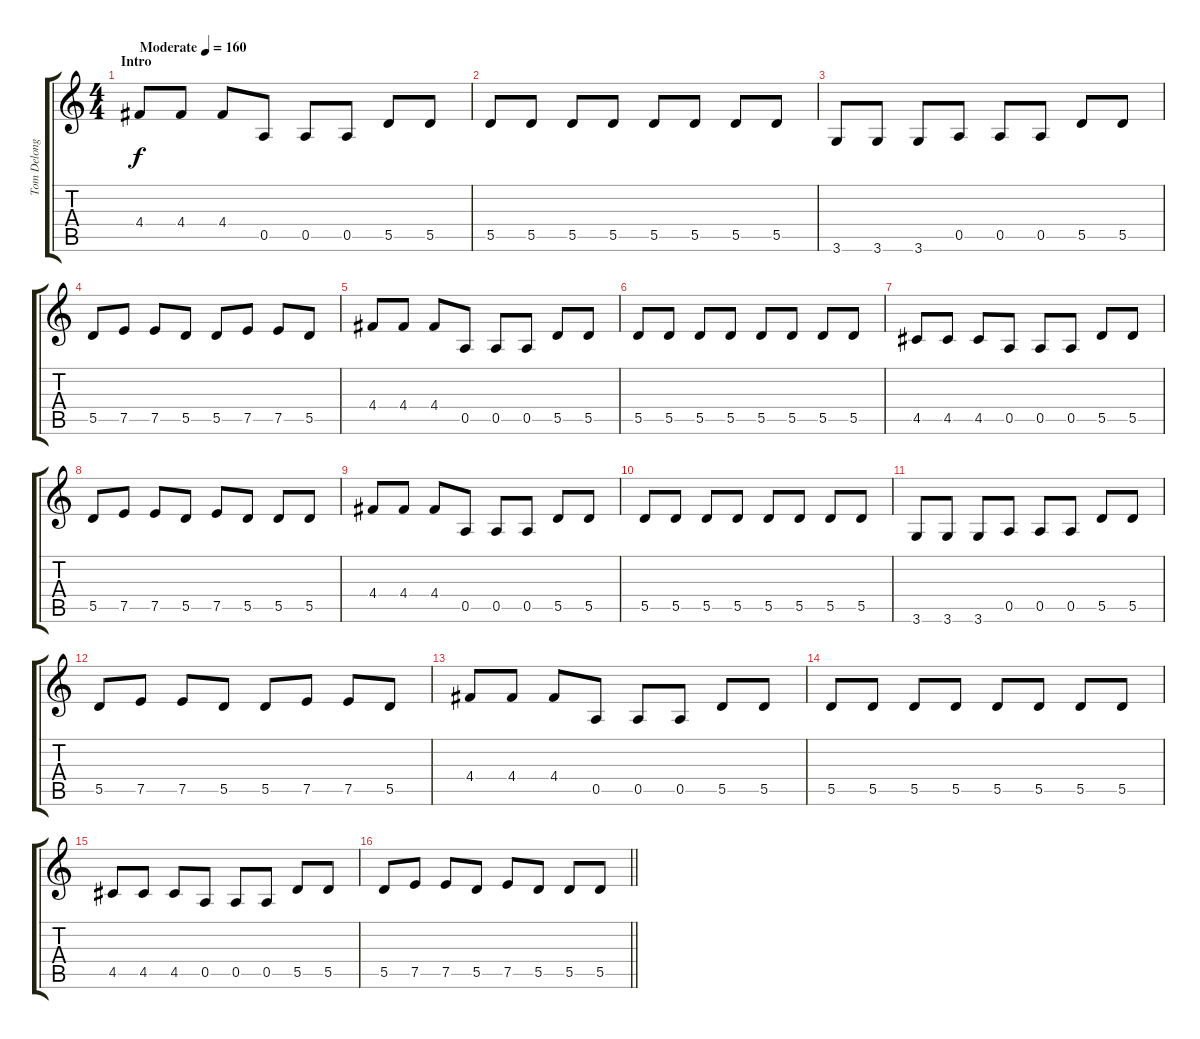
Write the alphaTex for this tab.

\track ("Tom Delonge - Guitar" "Tom Delong") {instrument distortionguitar}
\staff {score tabs}
\tuning (E4 B3 G3 D3 A2 E2) {hide}
\ts (4 4)
\section ("" "Intro")
\tempo (160 "Moderate")
\clef g2
\ks c
4.4.8{dy f instrument distortionguitar} 4.4.8 4.4.8 0.5.8 0.5.8 0.5.8 5.5.8 5.5.8 |
5.5.8 5.5.8 5.5.8 5.5.8 5.5.8 5.5.8 5.5.8 5.5.8 |
3.6.8 3.6.8 3.6.8 0.5.8 0.5.8 0.5.8 5.5.8 5.5.8 |
5.5.8 7.5.8 7.5.8 5.5.8 5.5.8 7.5.8 7.5.8 5.5.8 |
4.4.8 4.4.8 4.4.8 0.5.8 0.5.8 0.5.8 5.5.8 5.5.8 |
5.5.8 5.5.8 5.5.8 5.5.8 5.5.8 5.5.8 5.5.8 5.5.8 |
4.5.8 4.5.8 4.5.8 0.5.8 0.5.8 0.5.8 5.5.8 5.5.8 |
5.5.8 7.5.8 7.5.8 5.5.8 7.5.8 5.5.8 5.5.8 5.5.8 |
4.4.8 4.4.8 4.4.8 0.5.8 0.5.8 0.5.8 5.5.8 5.5.8 |
5.5.8 5.5.8 5.5.8 5.5.8 5.5.8 5.5.8 5.5.8 5.5.8 |
3.6.8 3.6.8 3.6.8 0.5.8 0.5.8 0.5.8 5.5.8 5.5.8 |
5.5.8 7.5.8 7.5.8 5.5.8 5.5.8 7.5.8 7.5.8 5.5.8 |
4.4.8 4.4.8 4.4.8 0.5.8 0.5.8 0.5.8 5.5.8 5.5.8 |
5.5.8 5.5.8 5.5.8 5.5.8 5.5.8 5.5.8 5.5.8 5.5.8 |
4.5.8 4.5.8 4.5.8 0.5.8 0.5.8 0.5.8 5.5.8 5.5.8 |
\barLineRight lightlight
5.5.8 7.5.8 7.5.8 5.5.8 7.5.8 5.5.8 5.5.8 5.5.8
